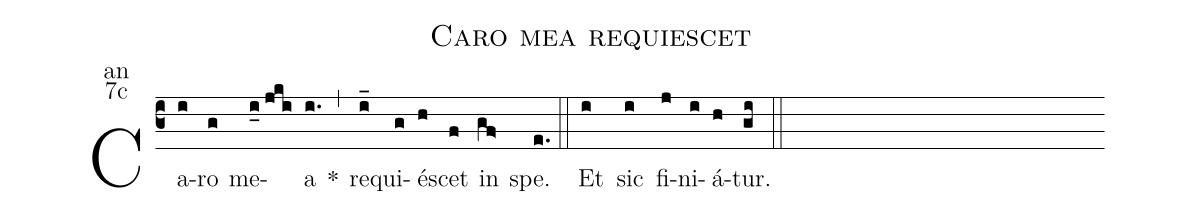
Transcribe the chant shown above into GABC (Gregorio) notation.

name:Caro mea requiescet;
office-part:an;
mode:7c;
%%
(c3) Ca(i)ro(g) me(i_0//jki)a(i.) <sp>*</sp>(,) re(i_)qui(g)é(h)scet(f) in(gf>) spe.(e.) (::)
<eu>  Et(i) sic(i) fi(j)ni(i)á(h)tur.(gi) </eu> (::)
